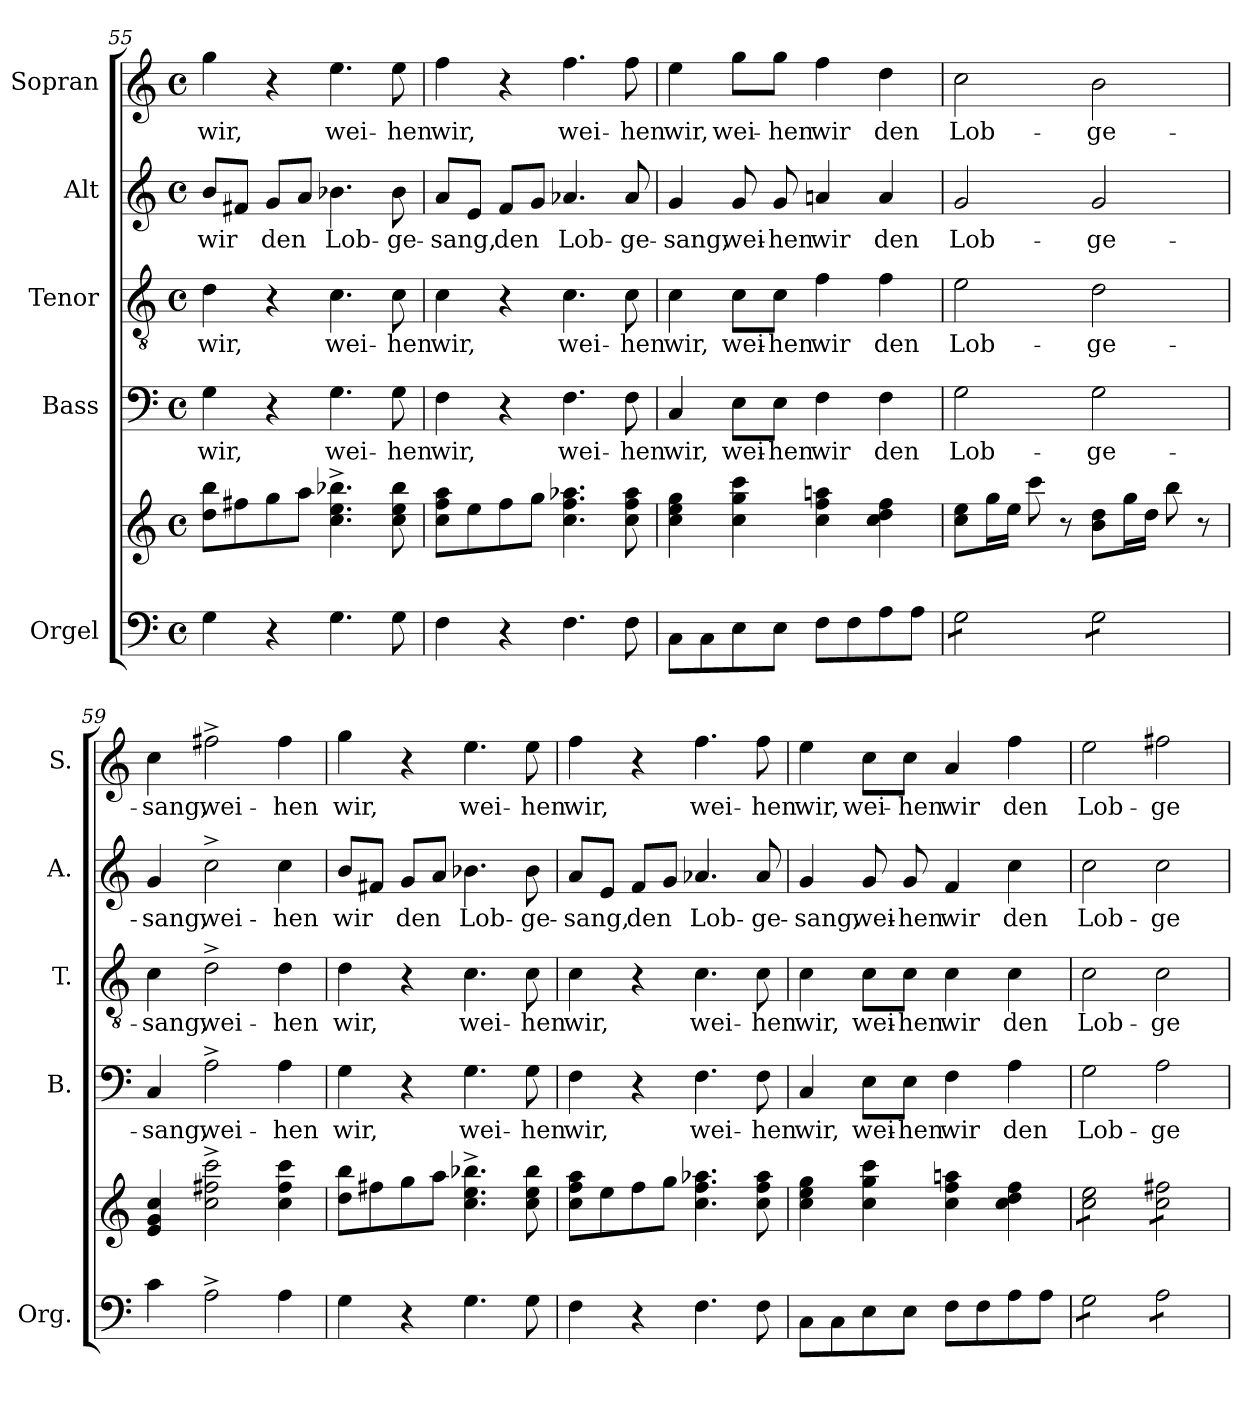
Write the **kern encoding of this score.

**kern	**kern	**kern	**text	**kern	**text	**kern	**text	**kern	**text
*part5	*part5	*part4	*part4	*part3	*part3	*part2	*part2	*part1	*part1
*staff6	*staff5	*staff4	*staff4	*staff3	*staff3	*staff2	*staff2	*staff1	*staff1
*I"Orgel	*	*I"Bass	*	*I"Tenor	*	*I"Alt	*	*I"Sopran	*
*I'Org.	*	*I'B.	*	*I'T.	*	*I'A.	*	*I'S.	*
!!LO:PB:g=z
*clefF4	*clefG2	*clefF4	*	*clefGv2	*	*clefG2	*	*clefG2	*
*k[]	*k[]	*k[]	*	*k[]	*	*k[]	*	*k[]	*
*C:	*C:	*C:	*	*C:	*	*C:	*	*C:	*
*M4/4	*M4/4	*M4/4	*	*M4/4	*	*M4/4	*	*M4/4	*
*met(c)	*met(c)	*met(c)	*	*met(c)	*	*met(c)	*	*met(c)	*
=55	=55	=55	=55	=55	=55	=55	=55	=55	=55
!	!	!	!LO:LY:b	!	!LO:LY:b	!	!LO:LY:b	!	!LO:LY:b
4G\	8dd\ 8bb\L	4G\	wir,	4d\	wir,	8b/L	wir	4gg\	wir,
.	8ff#X\	.	.	.	.	8f#X/J	.	.	.
!	!	!	!	!	!	!	!LO:LY:b	!	!
4r	8gg\	4r	.	4r	.	8g/L	den	4r	.
.	8aa\J	.	.	.	.	8a/J	.	.	.
!	!	!	!LO:LY:b	!	!LO:LY:b	!	!LO:LY:b	!	!LO:LY:b
4.G\	4.cc\^> 4.ee\^> 4.bb-X\^>	4.G\	wei-	4.c\	wei-	4.b-X\	Lob-	4.ee\	wei-
!	!	!	!LO:LY:b	!	!LO:LY:b	!	!LO:LY:b	!	!LO:LY:b
8G\	8cc\ 8ee\ 8bb-\	8G\	-hen	8c\	-hen	8b-\	-ge-	8ee\	-hen
=56	=56	=56	=56	=56	=56	=56	=56	=56	=56
!	!	!	!LO:LY:b	!	!LO:LY:b	!	!LO:LY:b	!	!LO:LY:b
4F\	8cc\ 8ff\ 8aa\L	4F\	wir,	4c\	wir,	8a/L	-sang,	4ff\	wir,
.	8ee\	.	.	.	.	8e/J	.	.	.
!	!	!	!	!	!	!	!LO:LY:b	!	!
4r	8ff\	4r	.	4r	.	8f/L	den	4r	.
.	8gg\J	.	.	.	.	8g/J	.	.	.
!	!	!	!LO:LY:b	!	!LO:LY:b	!	!LO:LY:b	!	!LO:LY:b
4.F\	4.cc\ 4.ff\ 4.aa-X\	4.F\	wei-	4.c\	wei-	4.a-X/	Lob-	4.ff\	wei-
!	!	!	!LO:LY:b	!	!LO:LY:b	!	!LO:LY:b	!	!LO:LY:b
8F\	8cc\ 8ff\ 8aa-\	8F\	-hen	8c\	-hen	8a-/	-ge-	8ff\	-hen
=57	=57	=57	=57	=57	=57	=57	=57	=57	=57
!	!	!	!LO:LY:b	!	!LO:LY:b	!	!LO:LY:b	!	!LO:LY:b
8C\L	4cc\ 4ee\ 4gg\	4C/	wir,	4c\	wir,	4g/	-sang,	4ee\	wir,
8C\	.	.	.	.	.	.	.	.	.
!	!	!	!LO:LY:b	!	!LO:LY:b	!	!LO:LY:b	!	!LO:LY:b
8E\	4cc\ 4gg\ 4ccc\	8E\L	wei-	8c\L	wei-	8g/	wei-	8gg\L	wei-
!	!	!	!LO:LY:b	!	!LO:LY:b	!	!LO:LY:b	!	!LO:LY:b
8E\J	.	8E\J	-hen	8c\J	-hen	8g/	-hen	8gg\J	-hen
!	!	!	!LO:LY:b	!	!LO:LY:b	!	!LO:LY:b	!	!LO:LY:b
8F\L	4cc\ 4ff\ 4aan\	4F\	wir	4f\	wir	4an/	wir	4ff\	wir
8F\	.	.	.	.	.	.	.	.	.
!	!	!	!LO:LY:b	!	!LO:LY:b	!	!LO:LY:b	!	!LO:LY:b
8A\	4cc\ 4dd\ 4ff\	4F\	den	4f\	den	4a/	den	4dd\	den
8A\J	.	.	.	.	.	.	.	.	.
=58	=58	=58	=58	=58	=58	=58	=58	=58	=58
!	!	!	!LO:LY:b	!	!LO:LY:b	!	!LO:LY:b	!	!LO:LY:b
*tremolo	*	*	*	*	*	*	*	*	*
8G\L	8cc\ 8ee\L	2G\	Lob-	2e\	Lob-	2g/	Lob-	2cc\	Lob-
8G\	16gg\L	.	.	.	.	.	.	.	.
.	16ee\JJ	.	.	.	.	.	.	.	.
8G\	8ccc\	.	.	.	.	.	.	.	.
8G\J	8r	.	.	.	.	.	.	.	.
!	!	!	!LO:LY:b	!	!LO:LY:b	!	!LO:LY:b	!	!LO:LY:b
8G\L	8b\ 8dd\L	2G\	-ge-	2d\	-ge-	2g/	-ge-	2b\	-ge-
8G\	16gg\L	.	.	.	.	.	.	.	.
.	16dd\JJ	.	.	.	.	.	.	.	.
8G\	8bb\	.	.	.	.	.	.	.	.
8G\J	8r	.	.	.	.	.	.	.	.
*Xtremolo	*	*	*	*	*	*	*	*	*
=59	=59	=59	=59	=59	=59	=59	=59	=59	=59
!	!	!	!LO:LY:b	!	!LO:LY:b	!	!LO:LY:b	!	!LO:LY:b
4c\	4e/ 4g/ 4cc/	4C/	-sang,	4c\	-sang,	4g/	-sang,	4cc\	-sang,
!	!	!	!LO:LY:b	!	!LO:LY:b	!	!LO:LY:b	!	!LO:LY:b
2A^>\	2cc\^> 2ff#X\^> 2ccc\^>	2A^>\	wei-	2d^>\	wei-	2cc^>\	wei-	2ff#X^>\	wei-
!	!	!	!LO:LY:b	!	!LO:LY:b	!	!LO:LY:b	!	!LO:LY:b
4A\	4cc\ 4ff#\ 4ccc\	4A\	-hen	4d\	-hen	4cc\	-hen	4ff#\	-hen
!!LO:LB:g=z
=60	=60	=60	=60	=60	=60	=60	=60	=60	=60
!	!	!	!LO:LY:b	!	!LO:LY:b	!	!LO:LY:b	!	!LO:LY:b
4G\	8dd\ 8bb\L	4G\	wir,	4d\	wir,	8b/L	wir	4gg\	wir,
.	8ff#X\	.	.	.	.	8f#X/J	.	.	.
!	!	!	!	!	!	!	!LO:LY:b	!	!
4r	8gg\	4r	.	4r	.	8g/L	den	4r	.
.	8aa\J	.	.	.	.	8a/J	.	.	.
!	!	!	!LO:LY:b	!	!LO:LY:b	!	!LO:LY:b	!	!LO:LY:b
4.G\	4.cc\^> 4.ee\^> 4.bb-X\^>	4.G\	wei-	4.c\	wei-	4.b-X\	Lob-	4.ee\	wei-
!	!	!	!LO:LY:b	!	!LO:LY:b	!	!LO:LY:b	!	!LO:LY:b
8G\	8cc\ 8ee\ 8bb-\	8G\	-hen	8c\	-hen	8b-\	-ge-	8ee\	-hen
=61	=61	=61	=61	=61	=61	=61	=61	=61	=61
!	!	!	!LO:LY:b	!	!LO:LY:b	!	!LO:LY:b	!	!LO:LY:b
4F\	8cc\ 8ff\ 8aa\L	4F\	wir,	4c\	wir,	8a/L	-sang,	4ff\	wir,
.	8ee\	.	.	.	.	8e/J	.	.	.
!	!	!	!	!	!	!	!LO:LY:b	!	!
4r	8ff\	4r	.	4r	.	8f/L	den	4r	.
.	8gg\J	.	.	.	.	8g/J	.	.	.
!	!	!	!LO:LY:b	!	!LO:LY:b	!	!LO:LY:b	!	!LO:LY:b
4.F\	4.cc\ 4.ff\ 4.aa-X\	4.F\	wei-	4.c\	wei-	4.a-X/	Lob-	4.ff\	wei-
!	!	!	!LO:LY:b	!	!LO:LY:b	!	!LO:LY:b	!	!LO:LY:b
8F\	8cc\ 8ff\ 8aa-\	8F\	-hen	8c\	-hen	8a-/	-ge-	8ff\	-hen
=62	=62	=62	=62	=62	=62	=62	=62	=62	=62
!	!	!	!LO:LY:b	!	!LO:LY:b	!	!LO:LY:b	!	!LO:LY:b
8C\L	4cc\ 4ee\ 4gg\	4C/	wir,	4c\	wir,	4g/	-sang,	4ee\	wir,
8C\	.	.	.	.	.	.	.	.	.
!	!	!	!LO:LY:b	!	!LO:LY:b	!	!LO:LY:b	!	!LO:LY:b
8E\	4cc\ 4gg\ 4ccc\	8E\L	wei-	8c\L	wei-	8g/	wei-	8cc\L	wei-
!	!	!	!LO:LY:b	!	!LO:LY:b	!	!LO:LY:b	!	!LO:LY:b
8E\J	.	8E\J	-hen	8c\J	-hen	8g/	-hen	8cc\J	-hen
!	!	!	!LO:LY:b	!	!LO:LY:b	!	!LO:LY:b	!	!LO:LY:b
8F\L	4cc\ 4ff\ 4aan\	4F\	wir	4c\	wir	4f/	wir	4a/	wir
8F\	.	.	.	.	.	.	.	.	.
!	!	!	!LO:LY:b	!	!LO:LY:b	!	!LO:LY:b	!	!LO:LY:b
8A\	4cc\ 4dd\ 4ff\	4A\	den	4c\	den	4cc\	den	4ff\	den
8A\J	.	.	.	.	.	.	.	.	.
=63	=63	=63	=63	=63	=63	=63	=63	=63	=63
!	!	!	!LO:LY:b	!	!LO:LY:b	!	!LO:LY:b	!	!LO:LY:b
*tremolo	*	*	*	*	*	*	*	*	*
*	*tremolo	*	*	*	*	*	*	*	*
8G\L	8cc\ 8ee\L	2G\	Lob-	2c\	Lob-	2cc\	Lob-	2ee\	Lob-
8G\	8cc\ 8ee\	.	.	.	.	.	.	.	.
8G\	8cc\ 8ee\	.	.	.	.	.	.	.	.
8G\J	8cc\ 8ee\J	.	.	.	.	.	.	.	.
!	!	!	!LO:LY:b	!	!LO:LY:b	!	!LO:LY:b	!	!LO:LY:b
8A\L	8cc\ 8ff#X\L	2A\	-ge-	2c\	-ge-	2cc\	-ge-	2ff#X\	-ge-
8A\	8cc\ 8ff#X\	.	.	.	.	.	.	.	.
8A\	8cc\ 8ff#X\	.	.	.	.	.	.	.	.
8A\J	8cc\ 8ff#X\J	.	.	.	.	.	.	.	.
*	*Xtremolo	*	*	*	*	*	*	*	*
*Xtremolo	*	*	*	*	*	*	*	*	*
=	=	=	=	=	=	=	=	=	=
*-	*-	*-	*-	*-	*-	*-	*-	*-	*-
